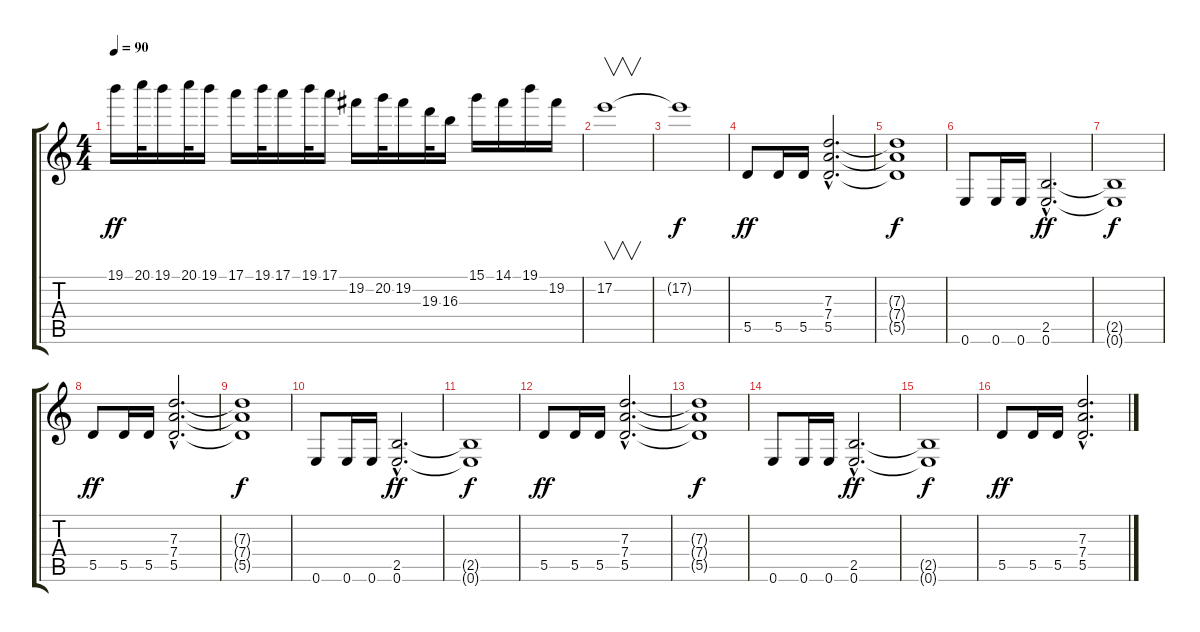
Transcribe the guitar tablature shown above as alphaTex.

\track "" {instrument distortionguitar}
\staff {score tabs}
\tuning (E4 B3 G3 D3 A2 E2) {hide}
\ts (4 4)
\tempo 90
\clef g2
\ks c
19.1.16{dy ff} 20.1.32 19.1.16 20.1.32 19.1.16 17.1.16 19.1.32 17.1.16 19.1.32 17.1.16 19.2.16 20.2.32 19.2.16 19.3.32 16.3.16 15.1.16 14.1.16 19.1.16 19.2.16 |
17.2.1{v} |
17.2{t}.1{dy f} |
5.5.8{dy ff} 5.5.16 5.5.16 (7.3{hac} 7.4{hac} 5.5{hac}).2{d} |
(7.3{t} 7.4{t} 5.5{t}).1{dy f} |
0.6.8 0.6.16 0.6.16 (2.5{hac} 0.6{hac}).2{d dy ff} |
(2.5{t} 0.6{t}).1{dy f} |
5.5.8{dy ff} 5.5.16 5.5.16 (7.3{hac} 7.4{hac} 5.5{hac}).2{d} |
(7.3{t} 7.4{t} 5.5{t}).1{dy f} |
0.6.8 0.6.16 0.6.16 (2.5{hac} 0.6{hac}).2{d dy ff} |
(2.5{t} 0.6{t}).1{dy f} |
5.5.8{dy ff} 5.5.16 5.5.16 (7.3{hac} 7.4{hac} 5.5{hac}).2{d} |
(7.3{t} 7.4{t} 5.5{t}).1{dy f} |
0.6.8 0.6.16 0.6.16 (2.5{hac} 0.6{hac}).2{d dy ff} |
(2.5{t} 0.6{t}).1{dy f} |
5.5.8{dy ff} 5.5.16 5.5.16 (7.3{hac} 7.4{hac} 5.5{hac}).2{d}
